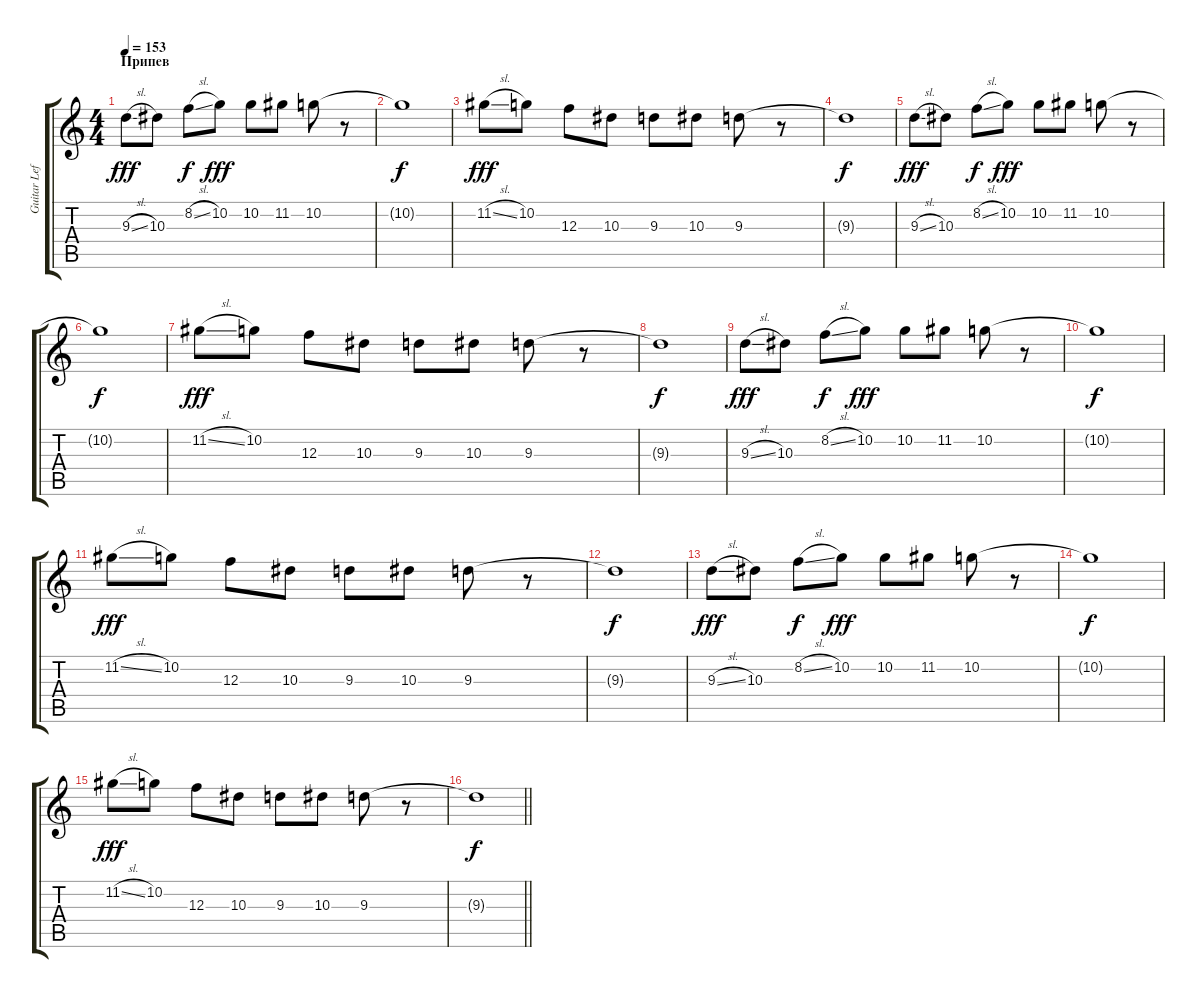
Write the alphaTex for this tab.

\track ("Guitar Left" "Guitar Lef") {instrument distortionguitar}
\staff {score tabs}
\tuning (D4 A3 F3 C3 G2 C2) {hide}
\ts (4 4)
\section ("" "Припев")
\tempo 153
\clef g2
\ks c
9.3{sl}.8{dy fff volume 10 balance 8} 10.3.8 8.2{sl}.8{dy f} 10.2.8{dy fff} 10.2.8 11.2.8 10.2.8 r.8 |
10.2{t}.1{dy f} |
11.2{sl}.8{dy fff} 10.2.8 12.3.8 10.3.8 9.3.8 10.3.8 9.3.8 r.8 |
9.3{t}.1{dy f} |
9.3{sl}.8{dy fff} 10.3.8 8.2{sl}.8{dy f} 10.2.8{dy fff} 10.2.8 11.2.8 10.2.8 r.8 |
10.2{t}.1{dy f} |
11.2{sl}.8{dy fff} 10.2.8 12.3.8 10.3.8 9.3.8 10.3.8 9.3.8 r.8 |
9.3{t}.1{dy f} |
9.3{sl}.8{dy fff} 10.3.8 8.2{sl}.8{dy f} 10.2.8{dy fff} 10.2.8 11.2.8 10.2.8 r.8 |
10.2{t}.1{dy f} |
11.2{sl}.8{dy fff} 10.2.8 12.3.8 10.3.8 9.3.8 10.3.8 9.3.8 r.8 |
9.3{t}.1{dy f} |
9.3{sl}.8{dy fff} 10.3.8 8.2{sl}.8{dy f} 10.2.8{dy fff} 10.2.8 11.2.8 10.2.8 r.8 |
10.2{t}.1{dy f} |
11.2{sl}.8{dy fff} 10.2.8 12.3.8 10.3.8 9.3.8 10.3.8 9.3.8 r.8 |
\barLineRight lightlight
9.3{t}.1{dy f}
